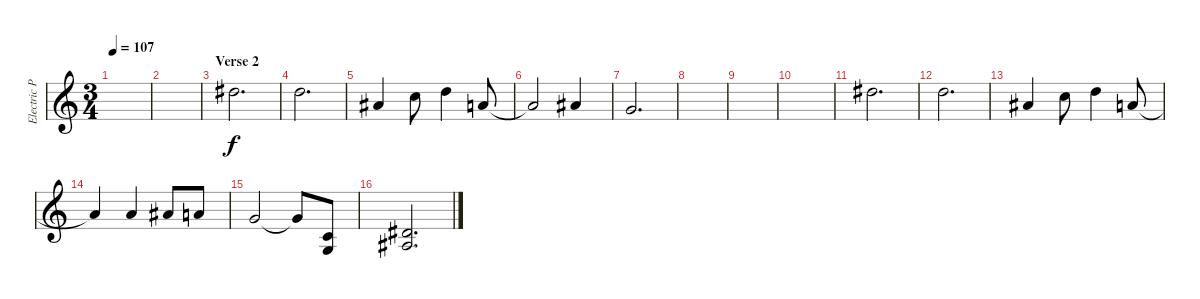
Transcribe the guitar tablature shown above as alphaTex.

\track ("Electric Piano (Staff 1)" "Electric P") {instrument electricgrandpiano}
\staff {score}
\tuning (E4 B3 G3 D3 A2 E2 B1) {hide}
\ts (3 4)
\tempo 107
\clef g2
\ks c
|
|
\section ("" "Verse 2")
11.1.2{d} |
10.1.2{d} |
6.1.4 8.1.8 10.1.4 5.1.8 |
5.1{t}.2 6.1.4 |
3.1.2{d} |
|
|
|
11.1.2{d} |
10.1.2{d} |
6.1.4 8.1.8 10.1.4 5.1.8 |
5.1{t}.4 5.1.4 6.1.8 5.1.8 |
3.1.2 3.1{t}.8 (1.2 0.3).8 |
(4.2 3.3).2{d}
